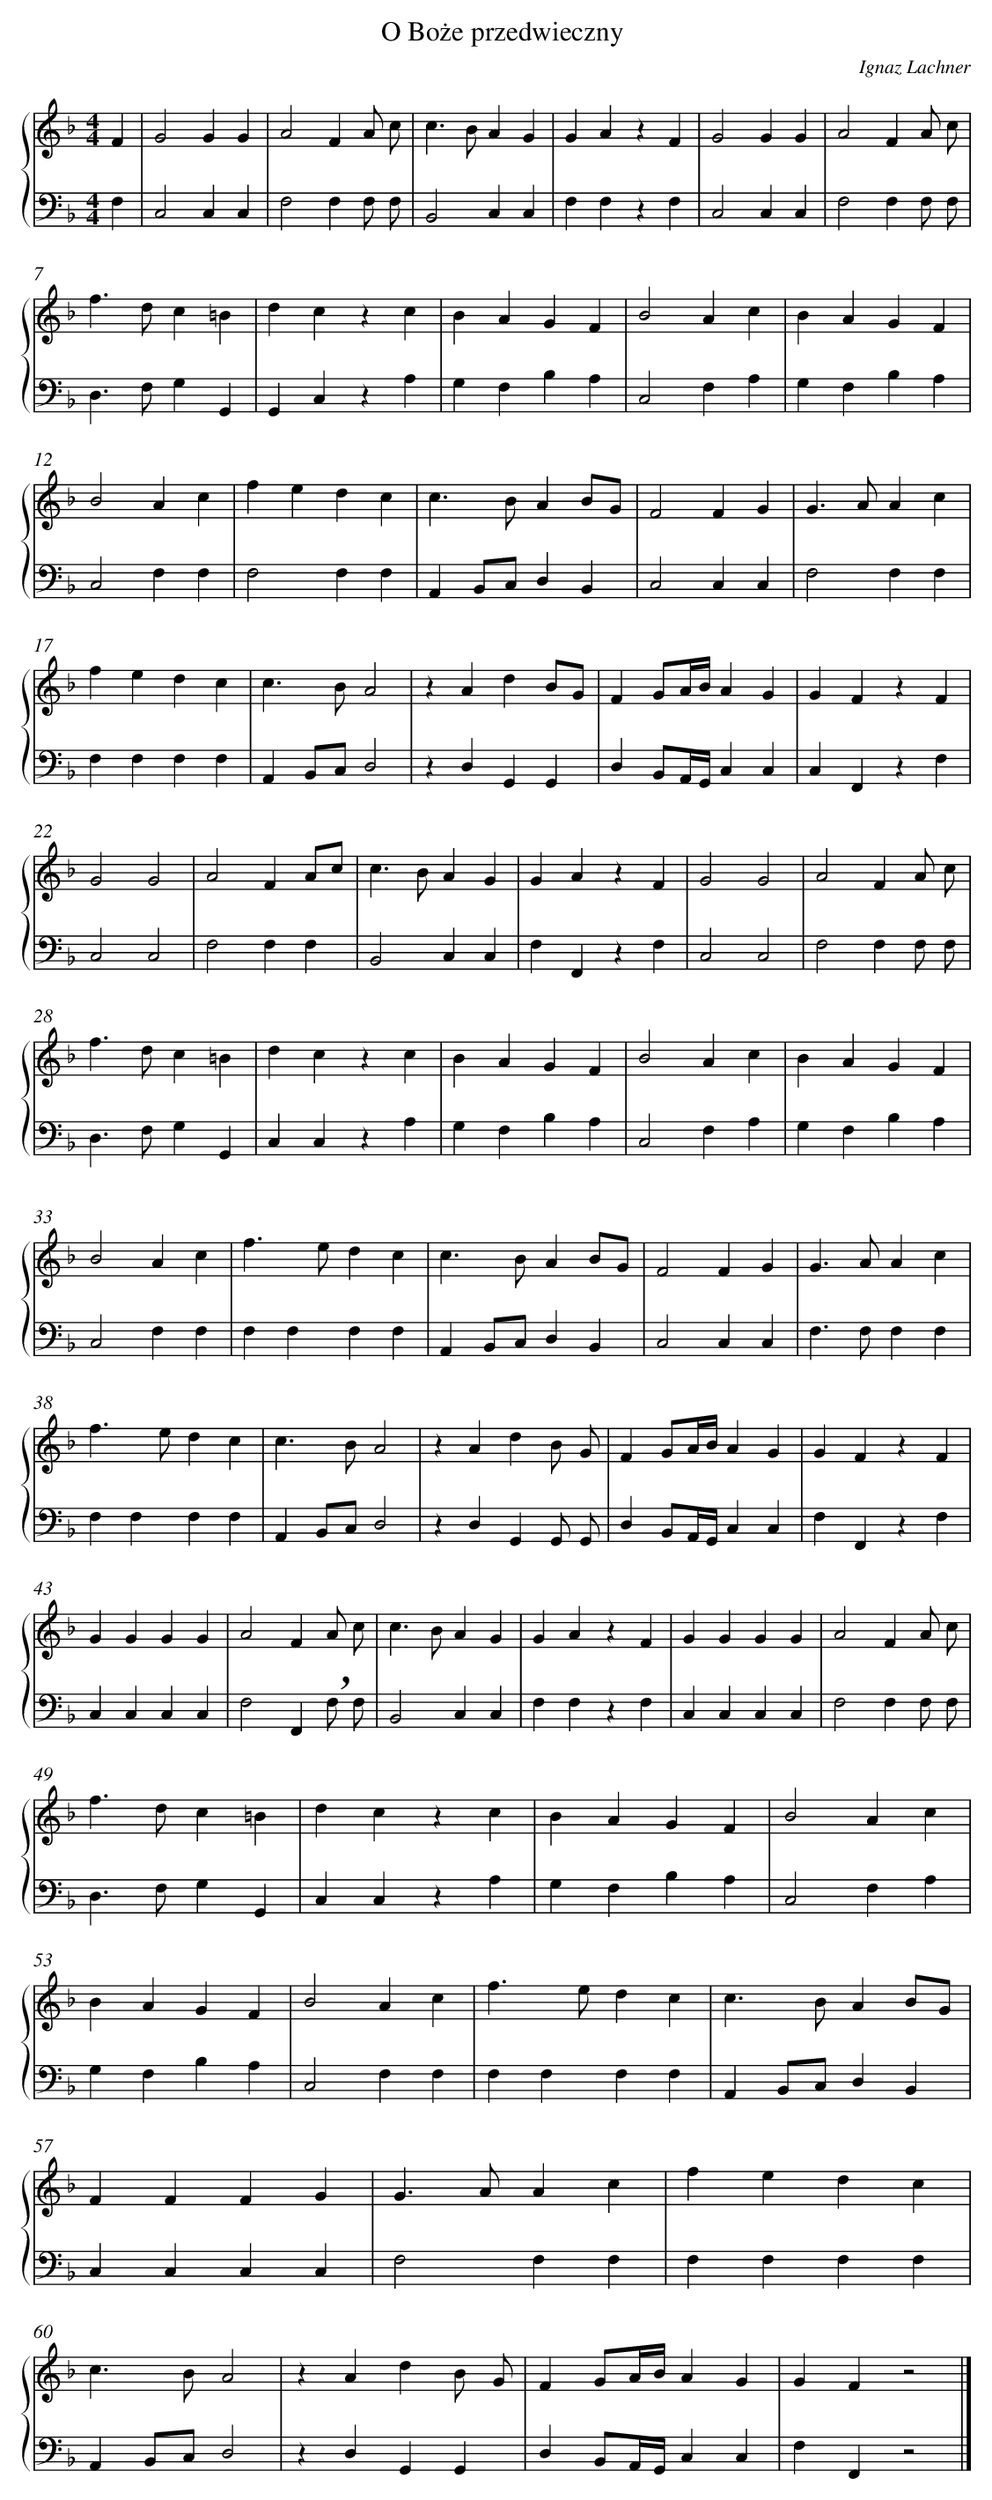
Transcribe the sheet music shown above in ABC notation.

X:1
T: O Boże przedwieczny
C: Ignaz Lachner
L: 1/4
M: 4/4
%%staves {1 2}
V: 1
V: 2 clef=bass
K: F
[V:1] F [I:setbarnb 1]|
[V:2] F, |
[V:1] G2GG |
[V:2] C,2C,C, |
[V:1] A2FA/ c/ |
[V:2] F,2F,F,/ F,/ |
[V:1] c>BAG |
[V:2] B,,2C,C, |
[V:1] GAzF |
[V:2] F,F,zF, |
[V:1] G2GG |
[V:2] C,2C,C, |
[V:1] A2FA/ c/ |
[V:2] F,2F,F,/ F,/ |
[V:1] f>dc=B |
[V:2] D,>F,G,G,, |
[V:1] dczc |
[V:2] G,,C,zA, |
[V:1] BAGF |
[V:2] G,F,B,A, |
[V:1] B2Ac |
[V:2] C,2F,A, |
[V:1] BAGF |
[V:2] G,F,B,A, |
[V:1] B2Ac |
[V:2] C,2F,F, |
[V:1] fedc |
[V:2] F,2F,F, |
[V:1] c>BAB/G/ |
[V:2] A,,B,,/C,/D,B,, |
[V:1] F2FG |
[V:2] C,2C,C, |
[V:1] G>AAc |
[V:2] F,2F,F, |
[V:1] fedc |
[V:2] F,F,F,F, |
[V:1] c>BA2 |
[V:2] A,,B,,/C,/D,2 |
[V:1] zAdB/G/ |
[V:2] zD,G,,G,, |
[V:1] FG/A//B//AG |
[V:2] D,B,,/A,,//G,,//C,C, |
[V:1] GFzF |
[V:2] C,F,,zF, |
[V:1] G2G2 |
[V:2] C,2C,2 |
[V:1] A2FA/c/ |
[V:2] F,2F,F, |
[V:1] c>BAG |
[V:2] B,,2C,C, |
[V:1] GAzF |
[V:2] F,F,,zF, |
[V:1] G2G2 |
[V:2] C,2C,2 |
[V:1] A2FA/ c/ |
[V:2] F,2F,F,/ F,/ |
[V:1] f>dc=B |
[V:2] D,>F,G,G,, |
[V:1] dczc |
[V:2] C,C,zA, |
[V:1] BAGF |
[V:2] G,F,B,A, |
[V:1] B2Ac |
[V:2] C,2F,A, |
[V:1] BAGF |
[V:2] G,F,B,A, |
[V:1] B2Ac |
[V:2] C,2F,F, |
[V:1] f>edc |
[V:2] F,F,F,F, |
[V:1] c>BAB/G/ |
[V:2] A,,B,,/C,/D,B,, |
[V:1] F2FG |
[V:2] C,2C,C, |
[V:1] G>AAc |
[V:2] F,>F,F,F, |
[V:1] f>edc |
[V:2] F,F,F,F, |
[V:1] c>BA2 |
[V:2] A,,B,,/C,/D,2 |
[V:1] zAdB/ G/ |
[V:2] zD,G,,G,,/ G,,/ |
[V:1] FG/A//B//AG |
[V:2] D,B,,/A,,//G,,//C,C, |
[V:1] GFzF |
[V:2] F,F,,zF, |
[V:1] GGGG |
[V:2] C,C,C,C, |
[V:1] A2FA/ c/ |
[V:2] F,2F,,!breath!F,/ F,/ |
[V:1] c>BAG |
[V:2] B,,2C,C, |
[V:1] GAzF |
[V:2] F,F,zF, |
[V:1] GGGG |
[V:2] C,C,C,C, |
[V:1] A2FA/ c/ |
[V:2] F,2F,F,/ F,/ |
[V:1] f>dc=B |
[V:2] D,>F,G,G,, |
[V:1] dczc |
[V:2] C,C,zA, |
[V:1] BAGF |
[V:2] G,F,B,A, |
[V:1] B2Ac |
[V:2] C,2F,A, |
[V:1] BAGF |
[V:2] G,F,B,A, |
[V:1] B2Ac |
[V:2] C,2F,F, |
[V:1] f>edc |
[V:2] F,F,F,F, |
[V:1] c>BAB/G/ |
[V:2] A,,B,,/C,/D,B,, |
[V:1] FFFG |
[V:2] C,C,C,C, |
[V:1] G>AAc |
[V:2] F,2F,F, |
[V:1] fedc |
[V:2] F,F,F,F, |
[V:1] c>BA2 |
[V:2] A,,B,,/C,/D,2 |
[V:1] zAdB/ G/ |
[V:2] zD,G,,G,, |
[V:1] FG/A//B//AG |
[V:2] D,B,,/A,,//G,,//C,C, |
[V:1] GFz2 |]
[V:2] F,F,,z2 |]
